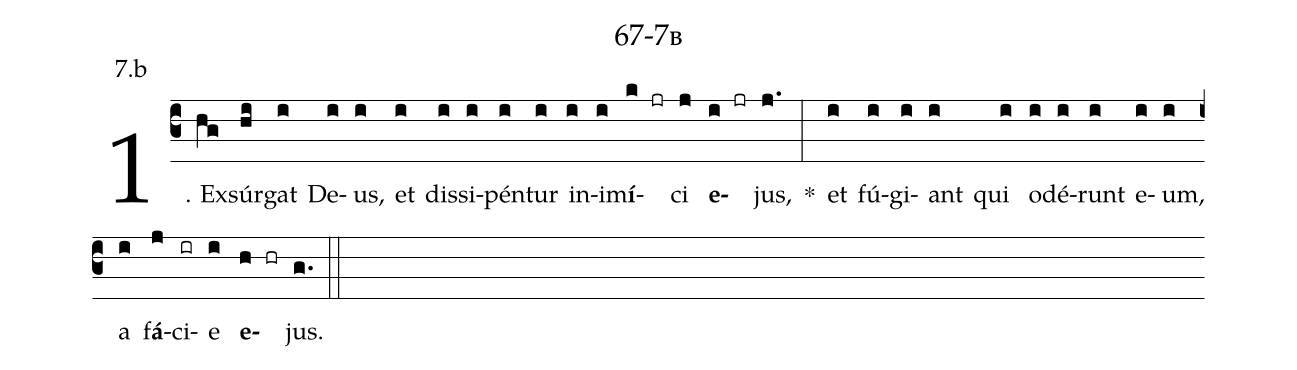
name: 67-7b;
annotation: 7.b;
%%
(c3)1. Ex(hg)súr(hi)gat(i) De(i)us,(i) et(i) dis(i)si(i)pén(i)tur(i) in(i)i(i)m<b>í</b>(k jr)ci(j) <b>e</b>(i jr)jus,(j.) *(:) et(i) fú(i)gi(i)ant(i) qui(i) o(i)dé(i)runt(i) e(i)um,(i) a(i) f<b>á</b>(j)ci(ir)e(i) <b>e</b>(h hr)jus.(g.) (::)
